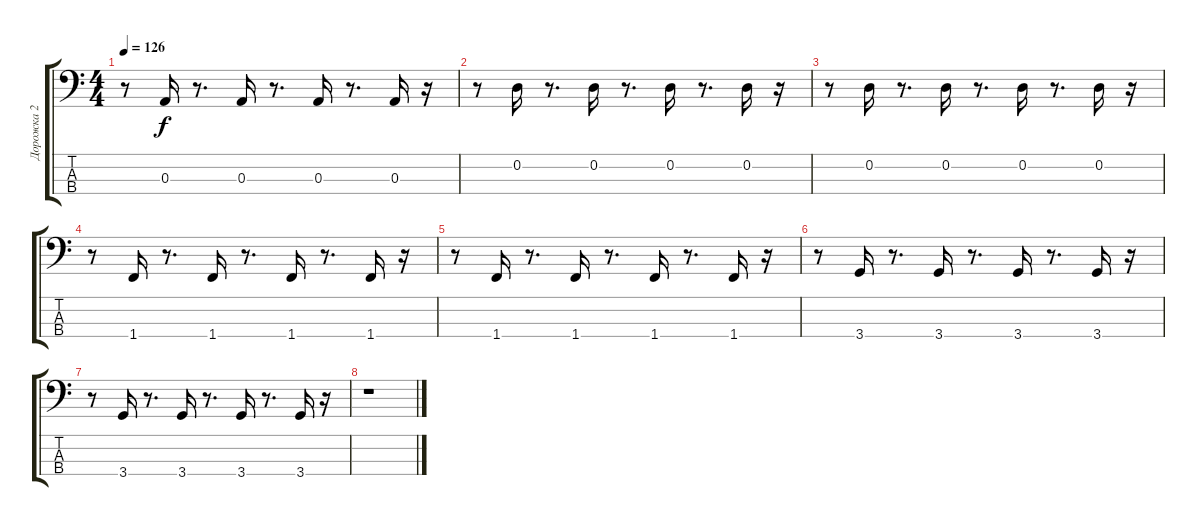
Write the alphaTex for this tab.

\track ("Дорожка 2" "Дорожка 2") {instrument electricbassfinger}
\staff {score tabs}
\tuning (G2 D2 A1 E1) {hide}
\ts (4 4)
\tempo 126
\clef f4
\ks c
r.8{dy f} 0.3.16 r.8{d} 0.3.16 r.8{d} 0.3.16 r.8{d} 0.3.16 r.16 |
r.8 0.2.16 r.8{d} 0.2.16 r.8{d} 0.2.16 r.8{d} 0.2.16 r.16 |
r.8 0.2.16 r.8{d} 0.2.16 r.8{d} 0.2.16 r.8{d} 0.2.16 r.16 |
r.8 1.4.16 r.8{d} 1.4.16 r.8{d} 1.4.16 r.8{d} 1.4.16 r.16 |
r.8 1.4.16 r.8{d} 1.4.16 r.8{d} 1.4.16 r.8{d} 1.4.16 r.16 |
r.8 3.4.16 r.8{d} 3.4.16 r.8{d} 3.4.16 r.8{d} 3.4.16 r.16 |
r.8 3.4.16 r.8{d} 3.4.16 r.8{d} 3.4.16 r.8{d} 3.4.16 r.16 |
r.1
